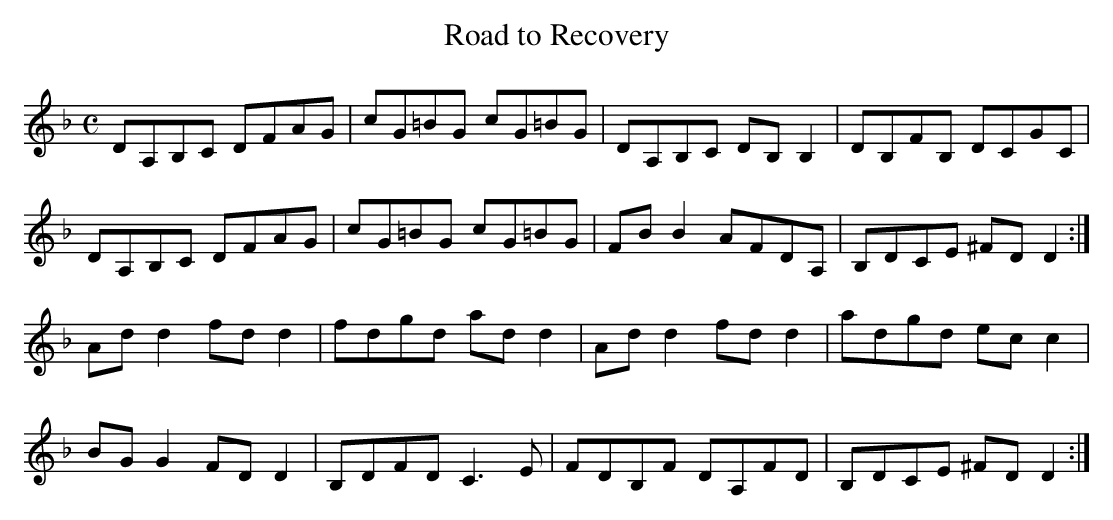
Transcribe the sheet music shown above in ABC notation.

X:1
T:Road to Recovery
M:C
L:1/8
K:D Minor
DA,B,C DFAG|cG=BG cG=BG|DA,B,C DB,B,2|DB,FB, DCGC|!
DA,B,C DFAG|cG=BG cG=BG|FBB2 AFDA,|B,DCE ^FDD2:|!
Add2 fdd2|fdgd add2|Add2 fdd2|adgd ecc2|!
BGG2 FDD2|B,DFD C3E|FDB,F DA,FD|B,DCE ^FDD2:|!
